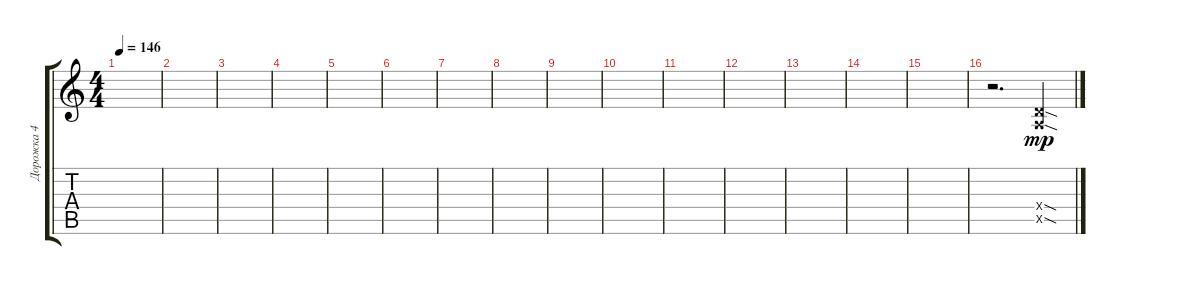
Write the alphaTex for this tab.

\track ("Дорожка 4" "Дорожка 4") {instrument distortionguitar}
\staff {score tabs}
\tuning (E4 B3 G3 D3 A2 E2) {hide}
\ts (4 4)
\tempo 146
\clef g2
\ks c
|
|
|
|
|
|
|
|
|
|
|
|
|
|
|
r.2{d} (0.4{sod x} 0.5{sod x}).4{dy mp}
